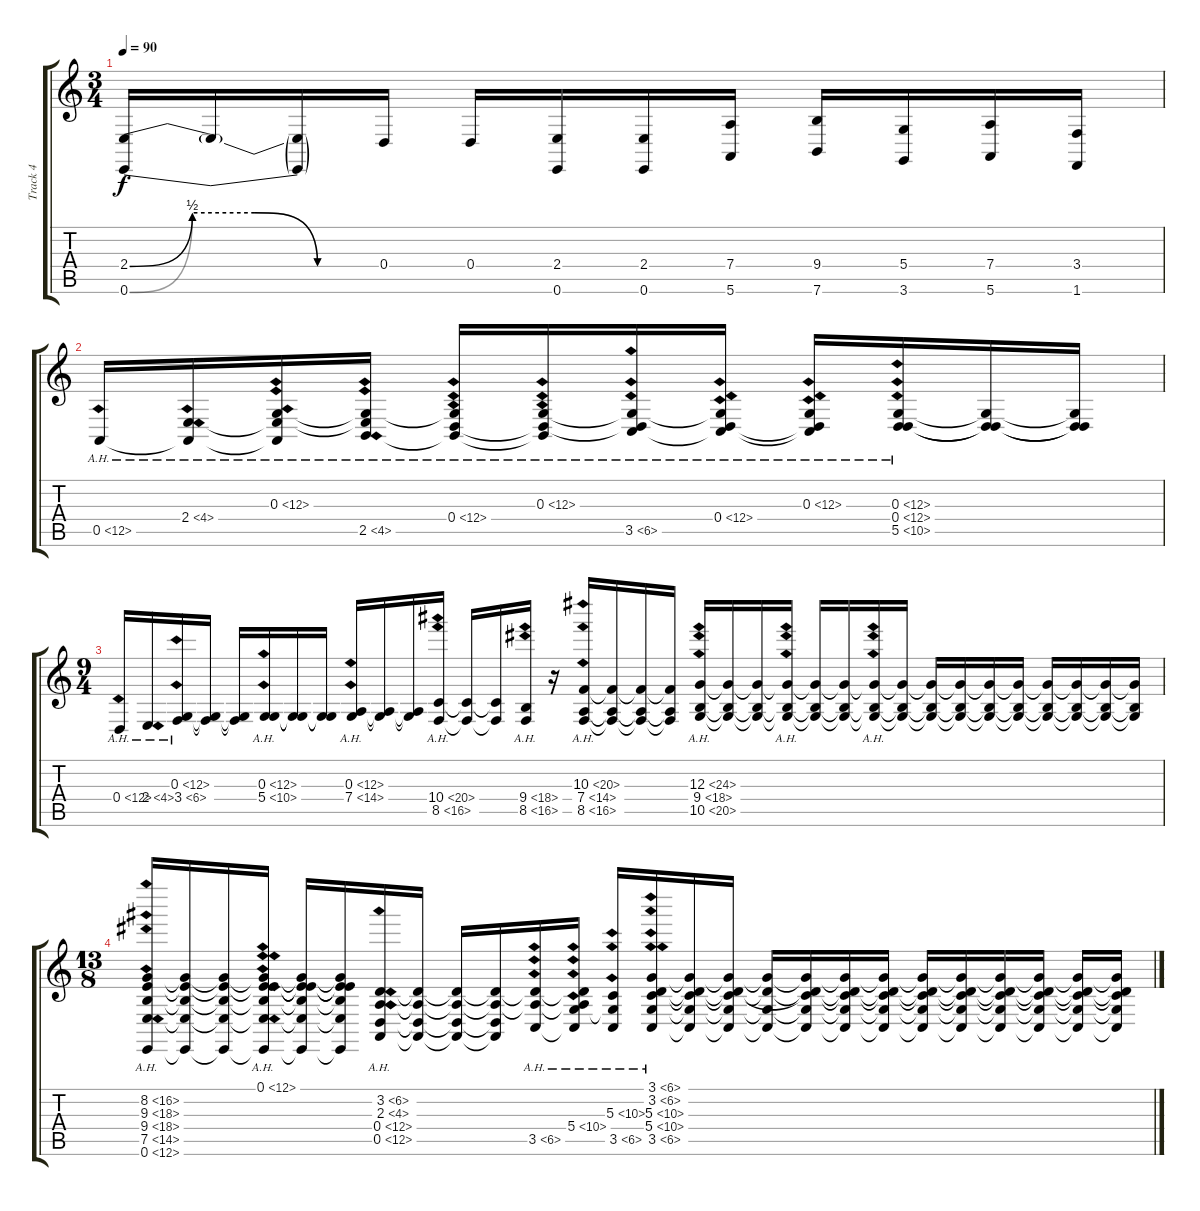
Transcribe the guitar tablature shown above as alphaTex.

\track ("Track 4" "Track 4") {instrument stringensemble1}
\staff {score tabs}
\tuning (E4 B3 G3 D3 A2 E2) {hide}
\ts (3 4)
\tempo 90
\clef g2
\ks c
(2.4{be (custom 0 0 15 2 30 2 45 0 60 0)} 0.6{be (custom 0 0 15 2 30 2 45 0 60 0)}).16{dy f instrument lead2sawtooth} 2.4{t}.16 (2.4{t} 0.6{t}).16 0.4.16 0.4.16 (2.4 0.6).16 (2.4 0.6).16 (7.4 5.6).16 (9.4 7.6).16 (5.4 3.6).16 (7.4 5.6).16 (3.4 1.6).16 |
0.5{ah 12}.16{instrument electricgrandpiano} (2.4{ah 2} 0.5{ah 12 t}).16 (0.3{ah 12} 2.4{ah 12 t} 0.5{ah 12 t}).16 (0.3{ah 12 t} 2.4{ah 12 t} 2.5{ah 2}).16 (0.3{ah 12 t} 0.4{ah 12} 2.5{ah 12 t}).16 (0.3{ah 12} 0.4{ah 12 t} 2.5{ah 12 t}).16 (0.3{ah 12 t} 0.4{ah 12 t} 3.5{ah 3}).16 (0.3{ah 12 t} 0.4{ah 12} 3.5{ah 12 t}).16 (0.3{ah 12} 0.4{ah 12 t} 3.5{ah 12 t}).16 (0.3{ah 12} 0.4{ah 12} 5.5{ah 5}).16 (0.3{t} 0.4{t} 5.5{t}).16 (0.3{t} 0.4{t} 5.5{t}).16 |
\ts (9 4)
0.4{ah 12}.16 2.4{ah 2}.16 (0.3{ah 12} 3.4{ah 3}).16 (0.3{t} 3.4{t}).16 (0.3{t} 3.4{t}).16 (0.3{ah 12} 5.4{ah 5}).16 (0.3{t} 5.4{t}).16 (0.3{t} 5.4{t}).16 (0.3{ah 12} 7.4{ah 7}).16 (0.3{t} 7.4{t}).16 (0.3{t} 7.4{t}).16 (10.4{ah 10} 8.5{ah 8}).16 (10.4{t} 8.5{t}).16 (10.4{t} 8.5{t}).16 (9.4{ah 9} 8.5{ah 8}).16 r.16 (10.3{ah 10} 7.4{ah 7} 8.5{ah 8}).16 (10.3{t} 7.4{t} 8.5{t}).16 (10.3{t} 7.4{t} 8.5{t}).16 (10.3{t} 7.4{t} 8.5{t}).16 (12.3{ah 12} 9.4{ah 9} 10.5{ah 10}).16 (12.3{t} 9.4{t} 10.5{t}).16 (12.3{t} 9.4{t} 10.5{t}).16 (12.3{ah 12 t} 9.4{ah 9 t} 10.5{ah 10 t}).16 (12.3{t} 9.4{t} 10.5{t}).16 (12.3{t} 9.4{t} 10.5{t}).16 (12.3{ah 12 t} 9.4{ah 9 t} 10.5{ah 10 t}).16 (12.3{t} 9.4{t} 10.5{t}).16 (12.3{t} 9.4{t} 10.5{t}).16 (12.3{t} 9.4{t} 10.5{t}).16 (12.3{t} 9.4{t} 10.5{t}).16 (12.3{t} 9.4{t} 10.5{t}).16 (12.3{t} 9.4{t} 10.5{t}).16 (12.3{t} 9.4{t} 10.5{t}).16 (12.3{t} 9.4{t} 10.5{t}).16 (12.3{t} 9.4{t} 10.5{t}).16 |
\ts (13 8)
(8.2{ah 8} 9.3{ah 9} 9.4{ah 9} 7.5{ah 7} 0.6{ah 12}).16{instrument stringensemble1} (8.2{t} 9.3{t} 9.4{t} 7.5{t} 0.6{t}).16 (8.2{t} 9.3{t} 9.4{t} 7.5{t} 0.6{t}).16 (0.1{ah 12} 8.2{ah 12 t} 9.3{ah 12 t} 9.4{ah 12 t} 7.5{ah 12 t} 0.6{ah 12 t}).16 (0.1{t} 8.2{t} 9.3{t} 9.4{t} 7.5{t} 0.6{t}).16 (0.1{t} 8.2{t} 9.3{t} 9.4{t} 7.5{t} 0.6{t}).16 (3.2{ah 3} 2.3{ah 2} 0.4{ah 12} 0.5{ah 12}).16 (3.2{t} 2.3{t} 0.4{t} 0.5{t}).16 (3.2{t} 2.3{t} 0.4{t} 0.5{t}).16 (3.2{t} 2.3{t} 0.4{t} 0.5{t}).16 (3.2{ah 12 t} 2.3{ah 12 t} 3.5{ah 3}).16 (3.2{ah 12 t} 2.3{ah 12 t} 5.4{ah 5} 3.5{ah 12 t}).16 (5.3{ah 5} 5.4{ah 12 t} 3.5{ah 3}).16 (3.1{ah 3} 3.2{ah 3} 5.3{ah 5} 5.4{ah 5} 3.5{ah 3}).16 (3.1{t} 3.2{t} 5.3{t} 5.4{t} 3.5{t}).16 (3.1{t} 3.2{t} 5.3{t} 5.4{t} 3.5{t}).16 (3.1{t} 3.2{t} 5.4{t} 3.5{t}).16 (3.1{t} 3.2{t} 5.3{t} 5.4{t} 3.5{t}).16 (3.1{t} 3.2{t} 5.3{t} 5.4{t} 3.5{t}).16 (3.1{t} 3.2{t} 5.3{t} 5.4{t} 3.5{t}).16 (3.1{t} 3.2{t} 5.3{t} 5.4{t} 3.5{t}).16 (3.1{t} 3.2{t} 5.3{t} 5.4{t} 3.5{t}).16 (3.1{t} 3.2{t} 5.3{t} 5.4{t} 3.5{t}).16 (3.1{t} 3.2{t} 5.3{t} 5.4{t} 3.5{t}).16 (3.1{t} 3.2{t} 5.3{t} 5.4{t} 3.5{t}).16 (3.1{t} 3.2{t} 5.3{t} 5.4{t} 3.5{t}).16
